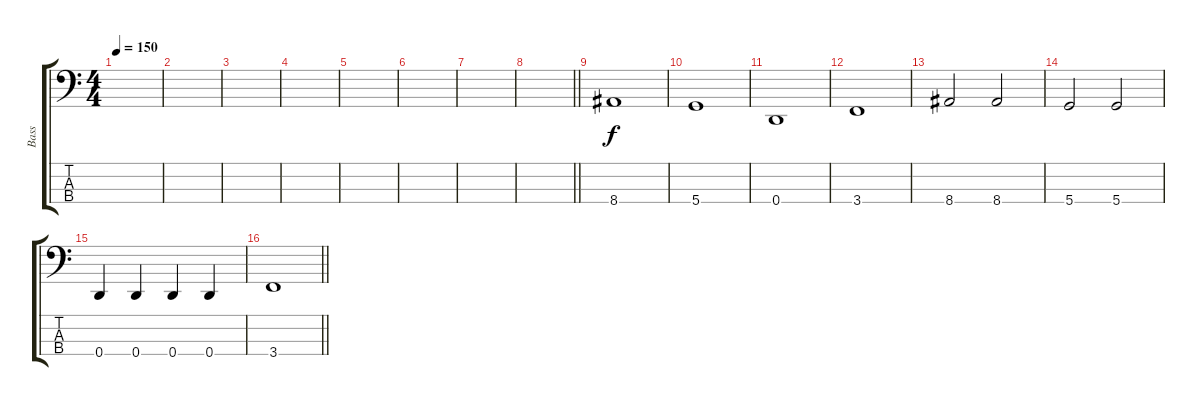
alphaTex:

\track ("Bass" "Bass") {instrument electricbassfinger}
\staff {score tabs}
\tuning (G2 D2 A1 D1) {hide}
\ts (4 4)
\tempo 150
\clef f4
\ks c
|
|
|
|
|
|
|
\barLineRight lightlight
|
8.4.1 |
5.4.1 |
0.4.1 |
3.4.1 |
8.4.2 8.4.2 |
5.4.2 5.4.2 |
0.4.4 0.4.4 0.4.4 0.4.4 |
\barLineRight lightlight
3.4.1
